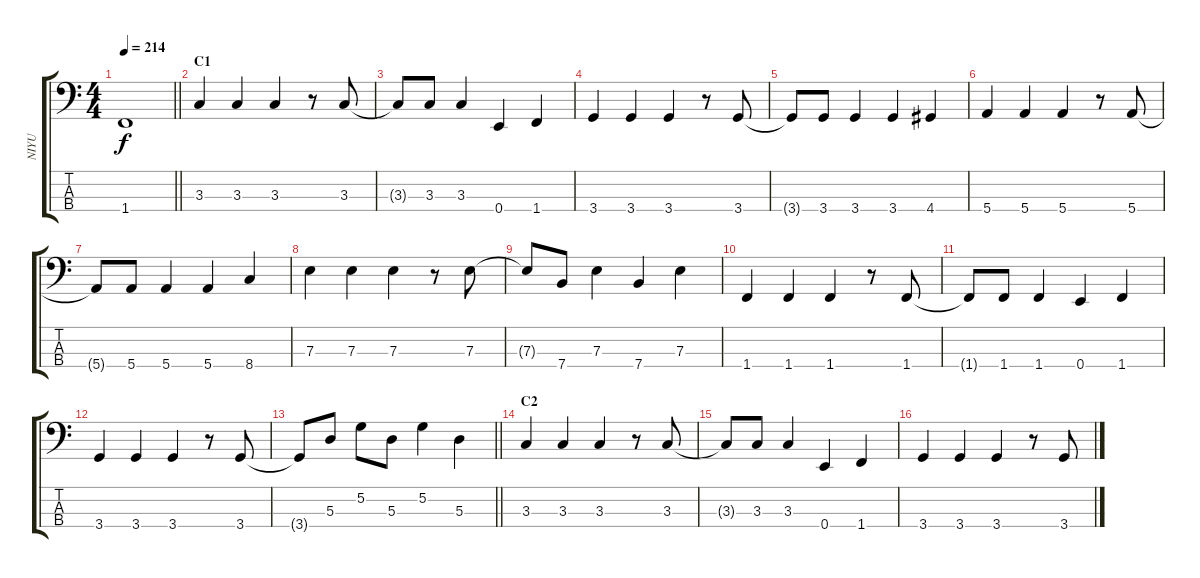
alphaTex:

\track ("NIYU" "NIYU") {instrument electricbasspick}
\staff {score tabs}
\tuning (G2 D2 A1 E1) {hide}
\ts (4 4)
\tempo 214
\clef f4
\barLineRight lightlight
\ks c
1.4{t}.1{dy f} |
\section ("" "C1")
3.3.4 3.3.4 3.3.4 r.8 3.3.8 |
3.3{t}.8 3.3.8 3.3.4 0.4.4 1.4.4 |
3.4.4 3.4.4 3.4.4 r.8 3.4.8 |
3.4{t}.8 3.4.8 3.4.4 3.4.4 4.4.4 |
5.4.4 5.4.4 5.4.4 r.8 5.4.8 |
5.4{t}.8 5.4.8 5.4.4 5.4.4 8.4.4 |
7.3.4 7.3.4 7.3.4 r.8 7.3.8 |
7.3{t}.8 7.4.8 7.3.4 7.4.4 7.3.4 |
1.4.4 1.4.4 1.4.4 r.8 1.4.8 |
1.4{t}.8 1.4.8 1.4.4 0.4.4 1.4.4 |
3.4.4 3.4.4 3.4.4 r.8 3.4.8 |
\barLineRight lightlight
3.4{t}.8 5.3.8 5.2.8 5.3.8 5.2.4 5.3.4 |
\section ("" "C2")
3.3.4 3.3.4 3.3.4 r.8 3.3.8 |
3.3{t}.8 3.3.8 3.3.4 0.4.4 1.4.4 |
3.4.4 3.4.4 3.4.4 r.8 3.4.8
